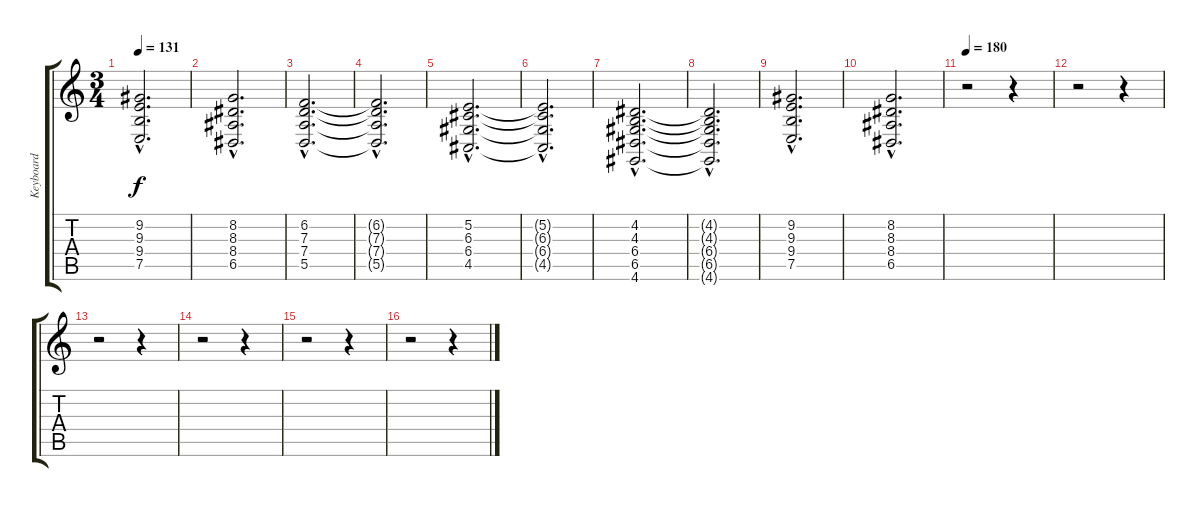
\track ("Keyboard" "Keyboard") {instrument stringensemble2}
\staff {score tabs}
\tuning (E4 B3 G3 D3 A2 E2) {hide}
\ts (3 4)
\tempo 131
\clef g2
\ks c
(9.2{hac} 9.3{hac} 9.4{hac} 7.5{hac}).2{d dy f} |
(8.2{hac} 8.3{hac} 8.4{hac} 6.5{hac}).2{d} |
(6.2{hac} 7.3{hac} 7.4{hac} 5.5{hac}).2{d} |
(6.2{hac t} 7.3{hac t} 7.4{hac t} 5.5{hac t}).2{d} |
(5.2{hac} 6.3{hac} 6.4{hac} 4.5{hac}).2{d} |
(5.2{hac t} 6.3{hac t} 6.4{hac t} 4.5{hac t}).2{d} |
(4.2{hac} 4.3{hac} 6.4{hac} 6.5{hac} 4.6{hac}).2{d} |
(4.2{hac t} 4.3{hac t} 6.4{hac t} 6.5{hac t} 4.6{hac t}).2{d} |
(9.2{hac} 9.3{hac} 9.4{hac} 7.5{hac}).2{d} |
(8.2{hac} 8.3{hac} 8.4{hac} 6.5{hac}).2{d} |
\tempo 180
r.2 r.4 |
r.2 r.4 |
r.2 r.4 |
r.2 r.4 |
r.2 r.4 |
r.2 r.4
